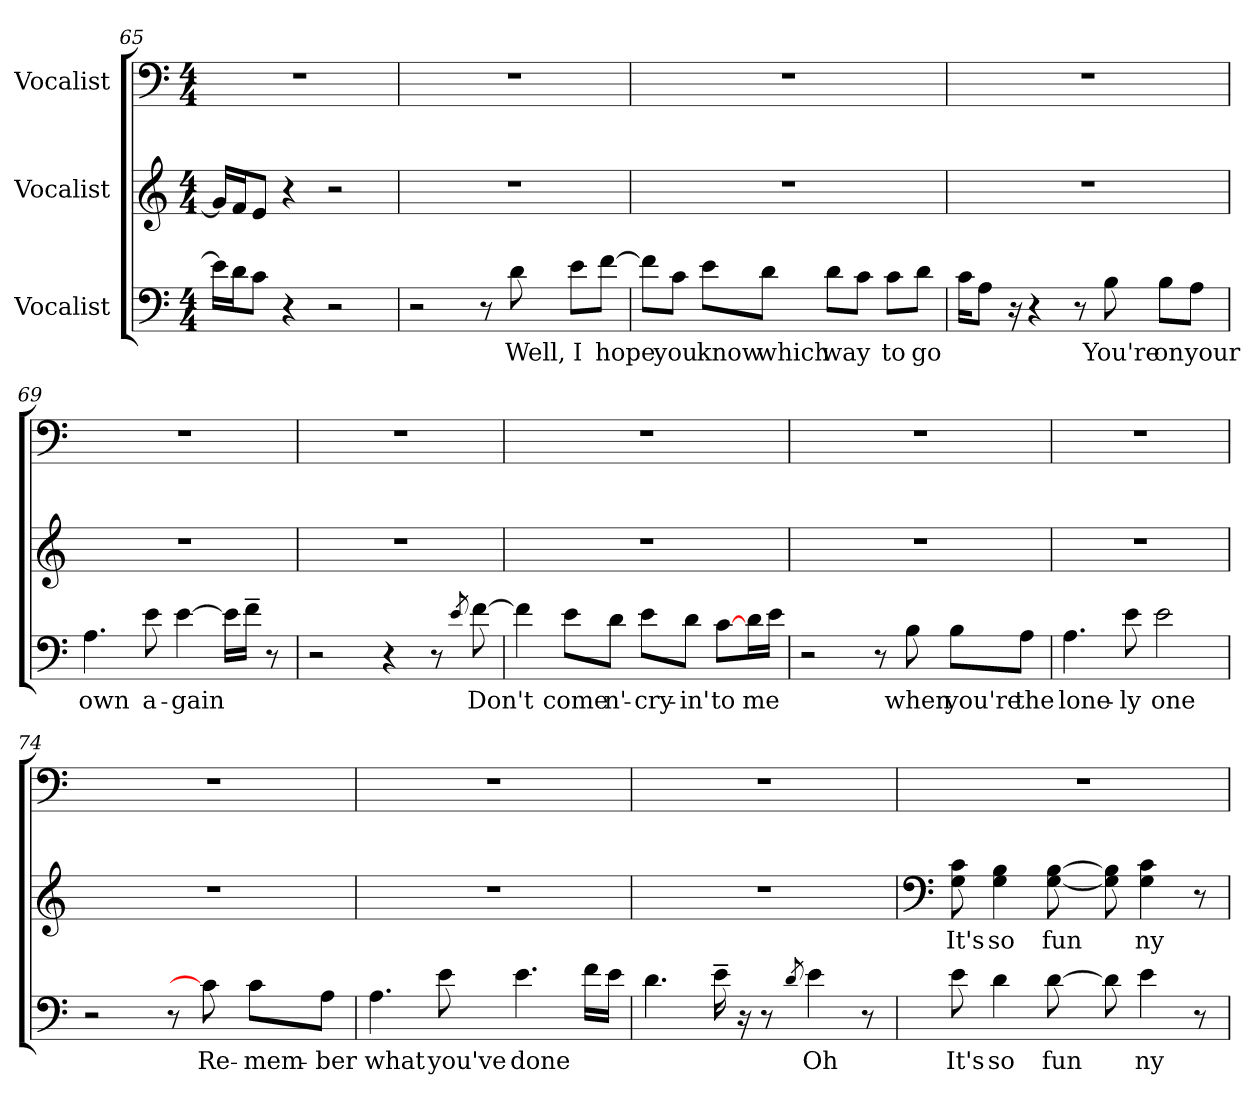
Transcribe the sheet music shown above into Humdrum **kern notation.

**kern	**text	**kern	**text	**kern
*part3	*part3	*part2	*part2	*part1
*staff3	*staff3	*staff2	*staff2	*staff1
*I"Vocalist	*	*I"Vocalist	*	*I"Vocalist
*clefF4	*	*clefG2	*	*clefF4
*M4/4	*	*M4/4	*	*M4/4
=65	=65	=65	=65	=65
16e\LL]	_	16g/LL]	_	1r
16d\J	_	16f/J	_	.
8c\J	_	8e/J	_	.
4r	.	4r	.	.
2r	.	2r	.	.
=66	=66	=66	=66	=66
2r	.	1r	.	1r
8r	.	.	.	.
8d	Well,	.	.	.
8e\L	I	.	.	.
[8f\J	hope	.	.	.
=67	=67	=67	=67	=67
8f\L]	_	1r	.	1r
8c\J	you	.	.	.
8e\L	know	.	.	.
8d\J	which	.	.	.
8d\L	way	.	.	.
8c\J	_	.	.	.
8c\L	to	.	.	.
8d\J	go	.	.	.
=68	=68	=68	=68	=68
16c\KL	_	1r	.	1r
8A\J	_	.	.	.
16r	.	.	.	.
4r	.	.	.	.
8r	.	.	.	.
8B	You're	.	.	.
8B\L	on	.	.	.
8A\J	your	.	.	.
=69	=69	=69	=69	=69
4.A	own	1r	.	1r
8e	a-	.	.	.
[4e	-gain	.	.	.
16e\LL]	_	.	.	.
16f~\JJ	_	.	.	.
8r	.	.	.	.
=70	=70	=70	=70	=70
2r	.	1r	.	1r
4r	.	.	.	.
8r	.	.	.	.
8qe	_	.	.	.
[8f	Don't	.	.	.
=71	=71	=71	=71	=71
4f]	_	1r	.	1r
8e\L	come	.	.	.
8d\J	n'-	.	.	.
8e\L	-cry-	.	.	.
8d\J	-in'	.	.	.
[8c\L	to	.	.	.
16d\L	me	.	.	.
16e\JJ	_	.	.	.
=72	=72	=72	=72	=72
2r	.	1r	.	1r
8r	.	.	.	.
8B	when	.	.	.
8B\L	you're	.	.	.
8A\J	the	.	.	.
=73	=73	=73	=73	=73
4.A	lone-	1r	.	1r
8e	-ly	.	.	.
2e	one	.	.	.
=74	=74	=74	=74	=74
2r	.	1r	.	1r
8r	.	.	.	.
8c]	Re-	.	.	.
8c\L	-mem-	.	.	.
8A\J	-ber	.	.	.
=75	=75	=75	=75	=75
4.A	what	1r	.	1r
8e	you've	.	.	.
4.e	done	.	.	.
16f\LL	_	.	.	.
16e\JJ	_	.	.	.
=76	=76	=76	=76	=76
4.d	_	1r	.	1r
16e~	_	.	.	.
16r	.	.	.	.
8r	.	.	.	.
8qd	_	.	.	.
4e	Oh	.	.	.
8r	.	.	.	.
=77	=77	=77	=77	=77
*	*	*clefF4	*	*
8e	It's	8G 8c	It's	1r
4d	so	4G 4B	so	.
[8d	fun	[8G [8B	fun	.
8d]	_	8G] 8B]	_	.
4e	ny	4G 4c	ny	.
8r	.	8r	.	.
=	=	=	=	=
*-	*-	*-	*-	*-
